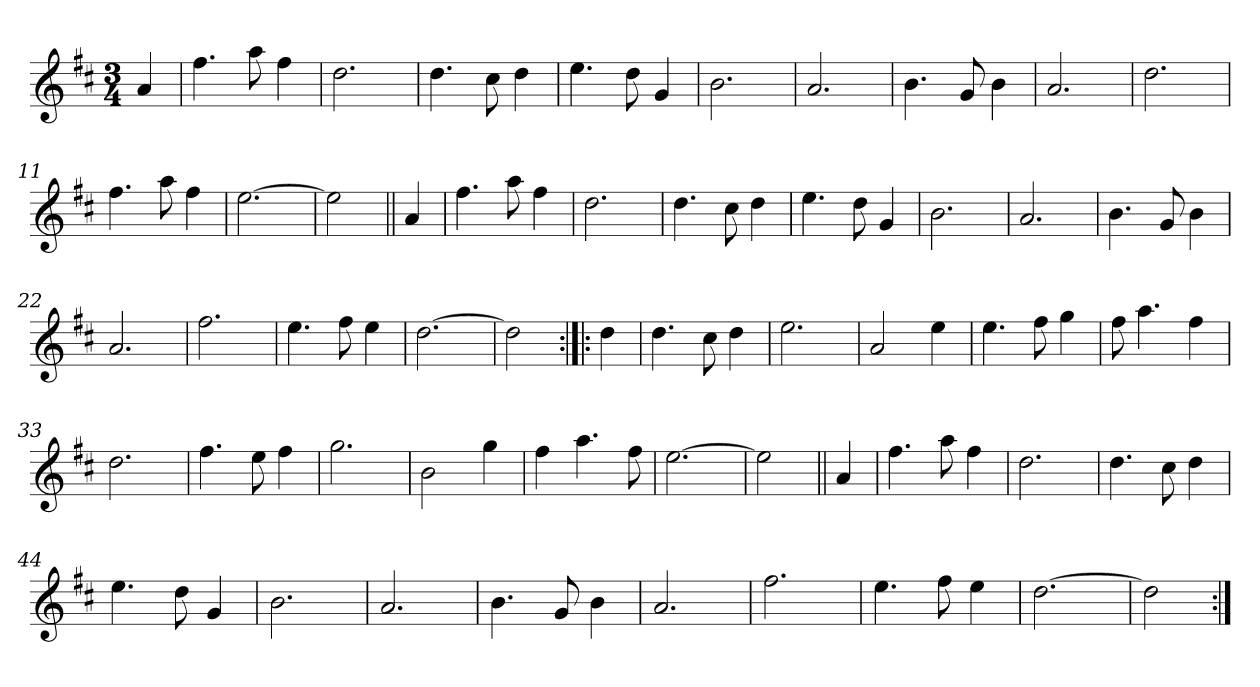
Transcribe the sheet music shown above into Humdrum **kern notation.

**kern
*part1
*staff1
*clefG2
*k[f#c#]
*D:
*M3/4
=1
4a/
=2
4.ff#\
8aa\
4ff#\
=3
2.dd\
=4
4.dd\
8cc#\
4dd\
=5
4.ee\
8dd\
4g/
=6
2.b\
=7
2.a/
=8
4.b\
8g/
4b\
=9
2.a/
=10
2.dd\
=11
4.ff#\
8aa\
4ff#\
=12
[2.ee\
=13
2ee\]
=14||
4a/
!!LO:LB:g=z
=15
4.ff#\
8aa\
4ff#\
=16
2.dd\
=17
4.dd\
8cc#\
4dd\
=18
4.ee\
8dd\
4g/
=19
2.b\
=20
2.a/
=21
4.b\
8g/
4b\
=22
2.a/
=23
2.ff#\
=24
4.ee\
8ff#\
4ee\
=25
[2.dd\
=26
2dd\]
=27:|!|:
4dd\
=28
4.dd\
8cc#\
4dd\
!!LO:LB:g=z
=29
2.ee\
=30
2a/
4ee\
=31
4.ee\
8ff#\
4gg\
=32
8ff#\
4.aa\
4ff#\
=33
2.dd\
=34
4.ff#\
8ee\
4ff#\
=35
2.gg\
=36
2b\
4gg\
=37
4ff#\
4.aa\
8ff#\
=38
[2.ee\
=39
2ee\]
=40||
4a/
=41
4.ff#\
8aa\
4ff#\
=42
2.dd\
=43
4.dd\
8cc#\
4dd\
!!LO:LB:g=z
=44
4.ee\
8dd\
4g/
=45
2.b\
=46
2.a/
=47
4.b\
8g/
4b\
=48
2.a/
=49
2.ff#\
=50
4.ee\
8ff#\
4ee\
=51
[2.dd\
=52
2dd\]
=:|!
*-
